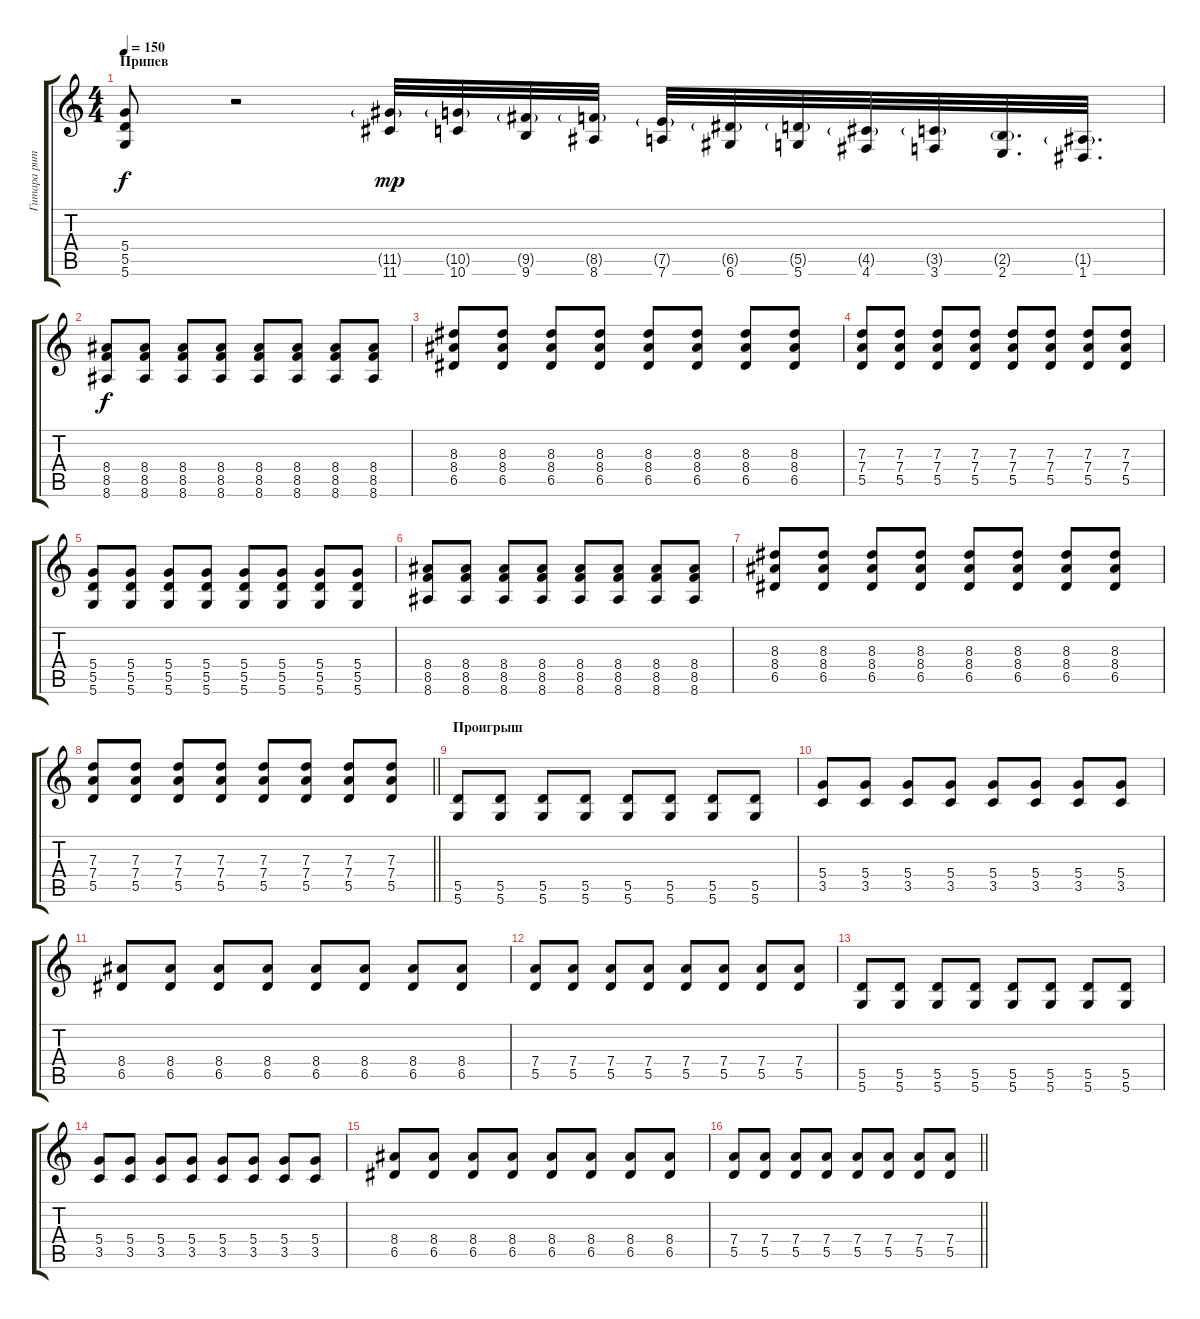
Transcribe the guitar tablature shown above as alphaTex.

\track ("Гитара ритм " "Гитара рит") {instrument distortionguitar}
\staff {score tabs}
\tuning (E4 B3 G3 D3 A2 D2) {hide}
\ts (4 4)
\section ("" "Припев")
\tempo 150
\clef g2
\ks c
(5.4 5.5 5.6).8{dy f} r.2 (11.5{g} 11.6).32{dy mp} (10.5{g} 10.6).32 (9.5{g} 9.6).32 (8.5{g} 8.6).32 (7.5{g} 7.6).32 (6.5{g} 6.6).32 (5.5{g} 5.6).32 (4.5{g} 4.6).32 (3.5{g} 3.6).32 (2.5{g} 2.6).32{d} (1.5{g} 1.6).32{d} |
(8.4 8.5 8.6).8{dy f} (8.4 8.5 8.6).8 (8.4 8.5 8.6).8 (8.4 8.5 8.6).8 (8.4 8.5 8.6).8 (8.4 8.5 8.6).8 (8.4 8.5 8.6).8 (8.4 8.5 8.6).8 |
(8.3 8.4 6.5).8 (8.3 8.4 6.5).8 (8.3 8.4 6.5).8 (8.3 8.4 6.5).8 (8.3 8.4 6.5).8 (8.3 8.4 6.5).8 (8.3 8.4 6.5).8 (8.3 8.4 6.5).8 |
(7.3 7.4 5.5).8 (7.3 7.4 5.5).8 (7.3 7.4 5.5).8 (7.3 7.4 5.5).8 (7.3 7.4 5.5).8 (7.3 7.4 5.5).8 (7.3 7.4 5.5).8 (7.3 7.4 5.5).8 |
(5.4 5.5 5.6).8 (5.4 5.5 5.6).8 (5.4 5.5 5.6).8 (5.4 5.5 5.6).8 (5.4 5.5 5.6).8 (5.4 5.5 5.6).8 (5.4 5.5 5.6).8 (5.4 5.5 5.6).8 |
(8.4 8.5 8.6).8 (8.4 8.5 8.6).8 (8.4 8.5 8.6).8 (8.4 8.5 8.6).8 (8.4 8.5 8.6).8 (8.4 8.5 8.6).8 (8.4 8.5 8.6).8 (8.4 8.5 8.6).8 |
(8.3 8.4 6.5).8 (8.3 8.4 6.5).8 (8.3 8.4 6.5).8 (8.3 8.4 6.5).8 (8.3 8.4 6.5).8 (8.3 8.4 6.5).8 (8.3 8.4 6.5).8 (8.3 8.4 6.5).8 |
\barLineRight lightlight
(7.3 7.4 5.5).8 (7.3 7.4 5.5).8 (7.3 7.4 5.5).8 (7.3 7.4 5.5).8 (7.3 7.4 5.5).8 (7.3 7.4 5.5).8 (7.3 7.4 5.5).8 (7.3 7.4 5.5).8 |
\section ("" "Проигрыш")
(5.5 5.6).8 (5.5 5.6).8 (5.5 5.6).8 (5.5 5.6).8 (5.5 5.6).8 (5.5 5.6).8 (5.5 5.6).8 (5.5 5.6).8 |
(5.4 3.5).8 (5.4 3.5).8 (5.4 3.5).8 (5.4 3.5).8 (5.4 3.5).8 (5.4 3.5).8 (5.4 3.5).8 (5.4 3.5).8 |
(8.4 6.5).8 (8.4 6.5).8 (8.4 6.5).8 (8.4 6.5).8 (8.4 6.5).8 (8.4 6.5).8 (8.4 6.5).8 (8.4 6.5).8 |
(7.4 5.5).8 (7.4 5.5).8 (7.4 5.5).8 (7.4 5.5).8 (7.4 5.5).8 (7.4 5.5).8 (7.4 5.5).8 (7.4 5.5).8 |
(5.5 5.6).8 (5.5 5.6).8 (5.5 5.6).8 (5.5 5.6).8 (5.5 5.6).8 (5.5 5.6).8 (5.5 5.6).8 (5.5 5.6).8 |
(5.4 3.5).8 (5.4 3.5).8 (5.4 3.5).8 (5.4 3.5).8 (5.4 3.5).8 (5.4 3.5).8 (5.4 3.5).8 (5.4 3.5).8 |
(8.4 6.5).8 (8.4 6.5).8 (8.4 6.5).8 (8.4 6.5).8 (8.4 6.5).8 (8.4 6.5).8 (8.4 6.5).8 (8.4 6.5).8 |
\barLineRight lightlight
(7.4 5.5).8 (7.4 5.5).8 (7.4 5.5).8 (7.4 5.5).8 (7.4 5.5).8 (7.4 5.5).8 (7.4 5.5).8 (7.4 5.5).8
